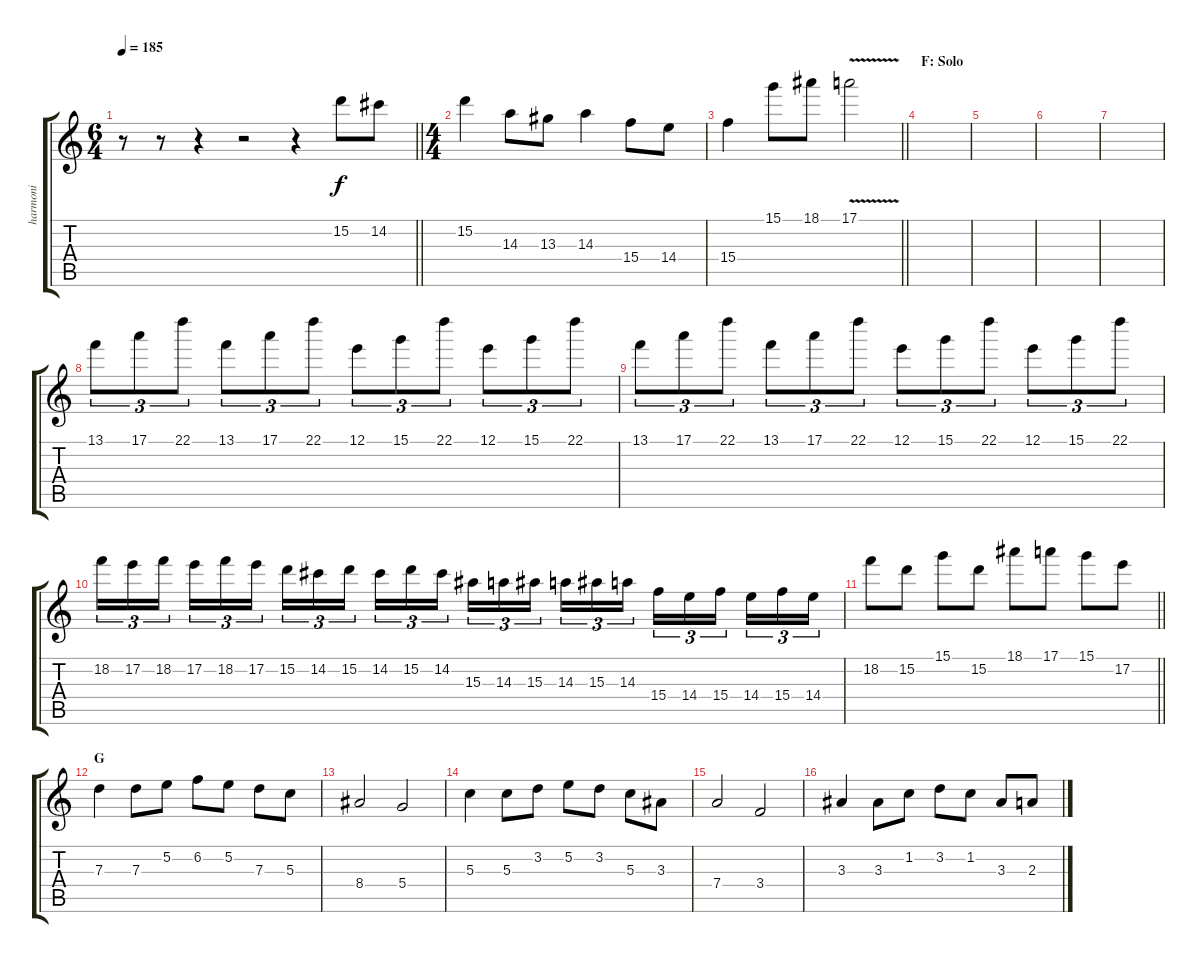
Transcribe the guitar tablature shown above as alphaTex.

\track ("harmoni" "harmoni") {instrument distortionguitar}
\staff {score tabs}
\tuning (E4 B3 G3 D3 A2 E2) {hide}
\ts (6 4)
\tempo 185
\clef g2
\barLineRight lightlight
\ks c
r.8{dy f} r.8 r.4 r.2 r.4 15.2.8 14.2.8 |
\ts (4 4)
\section ("" "")
15.2.4 14.3.8 13.3.8 14.3.4 15.4.8 14.4.8 |
\barLineRight lightlight
15.4.4 15.1.8 18.1.8 17.1{v}.2 |
\section ("" "F: Solo")
|
|
|
|
13.1.8{tu (3 2)} 17.1.8{tu (3 2)} 22.1.8{tu (3 2)} 13.1.8{tu (3 2)} 17.1.8{tu (3 2)} 22.1.8{tu (3 2)} 12.1.8{tu (3 2)} 15.1.8{tu (3 2)} 22.1.8{tu (3 2)} 12.1.8{tu (3 2)} 15.1.8{tu (3 2)} 22.1.8{tu (3 2)} |
13.1.8{tu (3 2)} 17.1.8{tu (3 2)} 22.1.8{tu (3 2)} 13.1.8{tu (3 2)} 17.1.8{tu (3 2)} 22.1.8{tu (3 2)} 12.1.8{tu (3 2)} 15.1.8{tu (3 2)} 22.1.8{tu (3 2)} 12.1.8{tu (3 2)} 15.1.8{tu (3 2)} 22.1.8{tu (3 2)} |
18.2.16{tu (3 2)} 17.2.16{tu (3 2)} 18.2.16{tu (3 2)} 17.2.16{tu (3 2)} 18.2.16{tu (3 2)} 17.2.16{tu (3 2)} 15.2.16{tu (3 2)} 14.2.16{tu (3 2)} 15.2.16{tu (3 2)} 14.2.16{tu (3 2)} 15.2.16{tu (3 2)} 14.2.16{tu (3 2)} 15.3.16{tu (3 2)} 14.3.16{tu (3 2)} 15.3.16{tu (3 2)} 14.3.16{tu (3 2)} 15.3.16{tu (3 2)} 14.3.16{tu (3 2)} 15.4.16{tu (3 2)} 14.4.16{tu (3 2)} 15.4.16{tu (3 2)} 14.4.16{tu (3 2)} 15.4.16{tu (3 2)} 14.4.16{tu (3 2)} |
\barLineRight lightlight
18.2.8 15.2.8 15.1.8 15.2.8 18.1.8 17.1.8 15.1.8 17.2.8 |
\section ("" "G")
7.3.4 7.3.8 5.2.8 6.2.8 5.2.8 7.3.8 5.3.8 |
8.4.2 5.4.2 |
5.3.4 5.3.8 3.2.8 5.2.8 3.2.8 5.3.8 3.3.8 |
7.4.2 3.4.2 |
3.3.4 3.3.8 1.2.8 3.2.8 1.2.8 3.3.8 2.3.8
